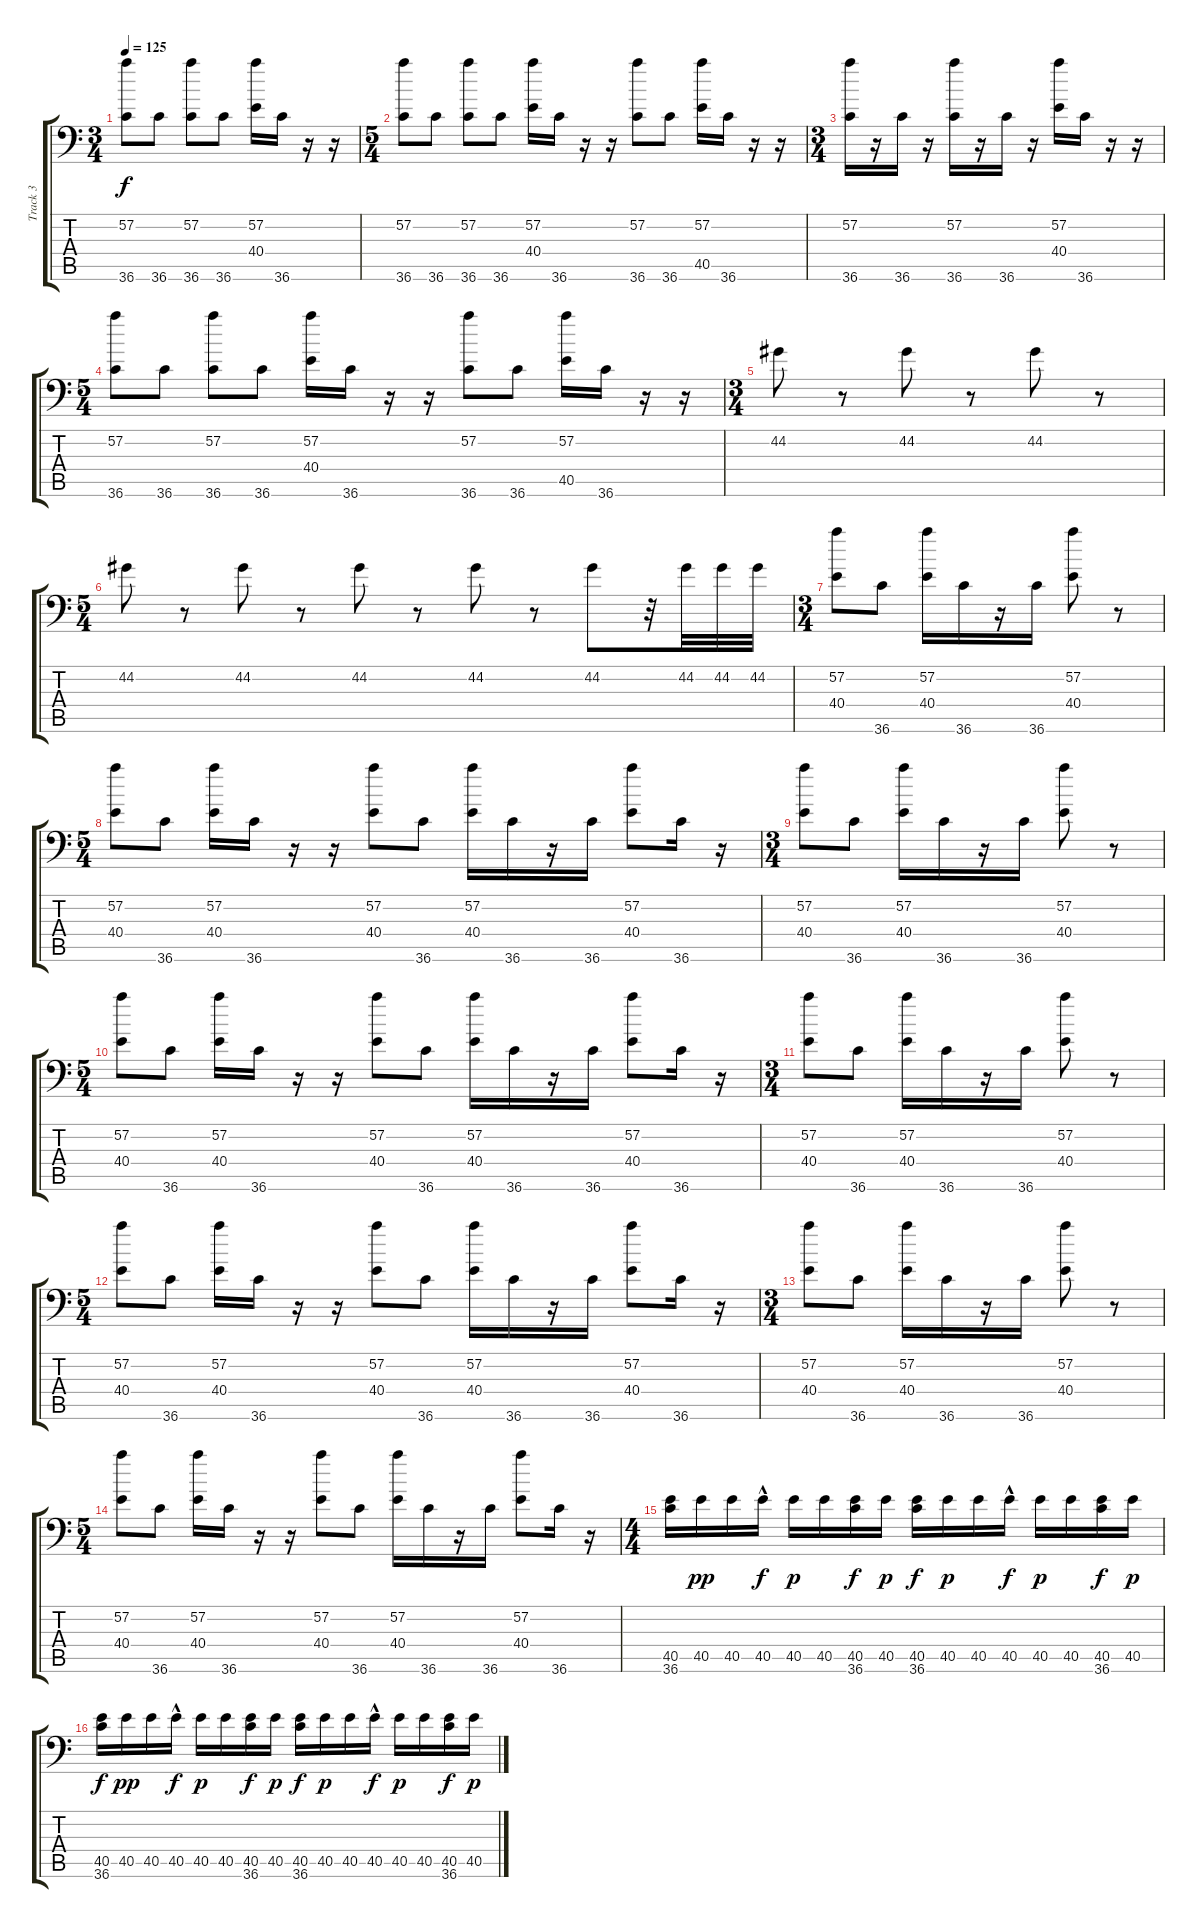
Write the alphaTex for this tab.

\track ("Track 3" "Track 3") {instrument acousticgrandpiano}
\staff {score tabs}
\tuning (C-1 C-1 C-1 C-1 C-1 C-1) {hide}
\ts (3 4)
\tempo 125
\clef f4
\ks c
(57.2 36.6).8{dy f} 36.6.8 (57.2 36.6).8 36.6.8 (57.2 40.4).16 36.6.16 r.16 r.16 |
\ts (5 4)
(57.2 36.6).8 36.6.8 (57.2 36.6).8 36.6.8 (57.2 40.4).16 36.6.16 r.16 r.16 (57.2 36.6).8 36.6.8 (57.2 40.5).16 36.6.16 r.16 r.16 |
\ts (3 4)
(57.2 36.6).16 r.16 36.6.16 r.16 (57.2 36.6).16 r.16 36.6.16 r.16 (57.2 40.4).16 36.6.16 r.16 r.16 |
\ts (5 4)
(57.2 36.6).8 36.6.8 (57.2 36.6).8 36.6.8 (57.2 40.4).16 36.6.16 r.16 r.16 (57.2 36.6).8 36.6.8 (57.2 40.5).16 36.6.16 r.16 r.16 |
\ts (3 4)
44.2.8 r.8 44.2.8 r.8 44.2.8 r.8 |
\ts (5 4)
44.2.8 r.8 44.2.8 r.8 44.2.8 r.8 44.2.8 r.8 44.2.8 r.32 44.2.32 44.2.32 44.2.32 |
\ts (3 4)
(57.2 40.4).8 36.6.8 (57.2 40.4).16 36.6.16 r.16 36.6.16 (57.2 40.4).8 r.8 |
\ts (5 4)
(57.2 40.4).8 36.6.8 (57.2 40.4).16 36.6.16 r.16 r.16 (57.2 40.4).8 36.6.8 (57.2 40.4).16 36.6.16 r.16 36.6.16 (57.2 40.4).8 36.6.16 r.16 |
\ts (3 4)
(57.2 40.4).8 36.6.8 (57.2 40.4).16 36.6.16 r.16 36.6.16 (57.2 40.4).8 r.8 |
\ts (5 4)
(57.2 40.4).8 36.6.8 (57.2 40.4).16 36.6.16 r.16 r.16 (57.2 40.4).8 36.6.8 (57.2 40.4).16 36.6.16 r.16 36.6.16 (57.2 40.4).8 36.6.16 r.16 |
\ts (3 4)
(57.2 40.4).8 36.6.8 (57.2 40.4).16 36.6.16 r.16 36.6.16 (57.2 40.4).8 r.8 |
\ts (5 4)
(57.2 40.4).8 36.6.8 (57.2 40.4).16 36.6.16 r.16 r.16 (57.2 40.4).8 36.6.8 (57.2 40.4).16 36.6.16 r.16 36.6.16 (57.2 40.4).8 36.6.16 r.16 |
\ts (3 4)
(57.2 40.4).8 36.6.8 (57.2 40.4).16 36.6.16 r.16 36.6.16 (57.2 40.4).8 r.8 |
\ts (5 4)
(57.2 40.4).8 36.6.8 (57.2 40.4).16 36.6.16 r.16 r.16 (57.2 40.4).8 36.6.8 (57.2 40.4).16 36.6.16 r.16 36.6.16 (57.2 40.4).8 36.6.16 r.16 |
\ts (4 4)
(40.5 36.6).16 40.5.16{dy pp} 40.5.16 40.5{hac}.16{dy f} 40.5.16{dy p} 40.5.16 (40.5 36.6).16{dy f} 40.5.16{dy p} (40.5 36.6).16{dy f} 40.5.16{dy p} 40.5.16 40.5{hac}.16{dy f} 40.5.16{dy p} 40.5.16 (40.5 36.6).16{dy f} 40.5.16{dy p} |
(40.5 36.6).16{dy f} 40.5.16{dy pp} 40.5.16 40.5{hac}.16{dy f} 40.5.16{dy p} 40.5.16 (40.5 36.6).16{dy f} 40.5.16{dy p} (40.5 36.6).16{dy f} 40.5.16{dy p} 40.5.16 40.5{hac}.16{dy f} 40.5.16{dy p} 40.5.16 (40.5 36.6).16{dy f} 40.5.16{dy p}
